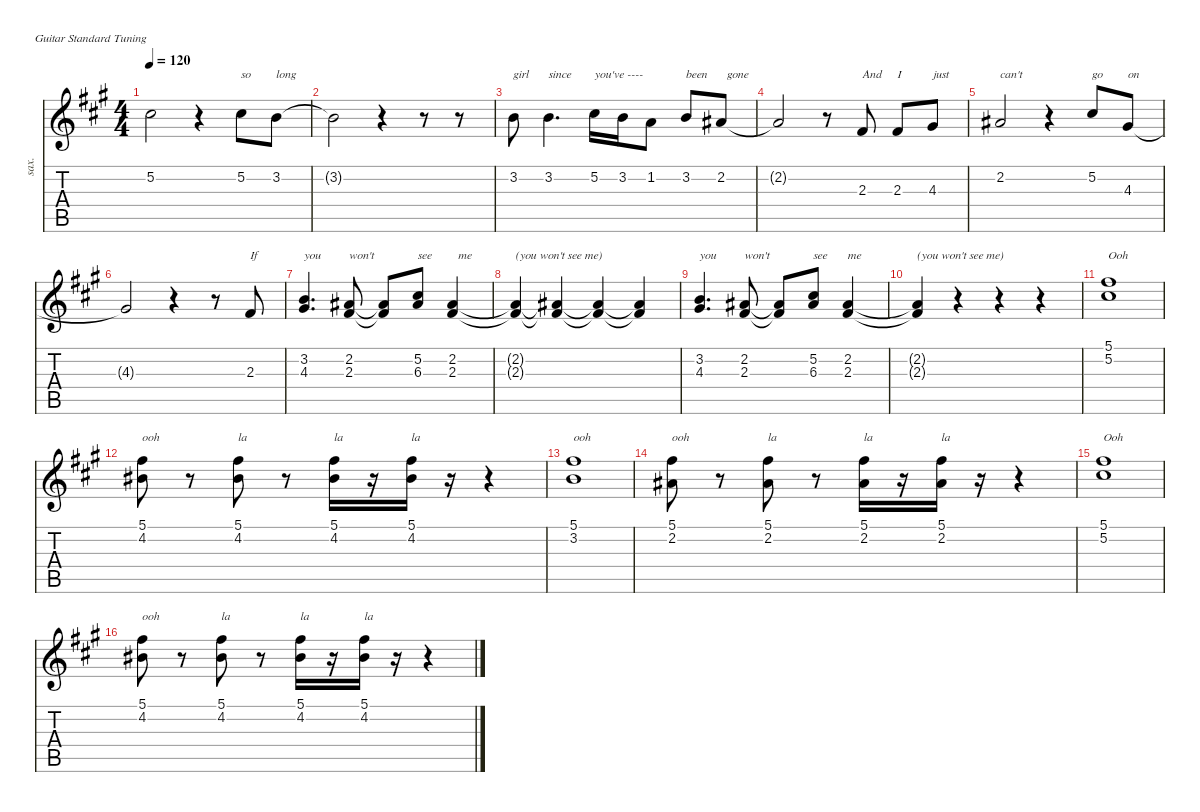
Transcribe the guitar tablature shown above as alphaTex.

\defaultSystemsLayout 4
\hideDynamics
\bracketExtendMode nobrackets
\otherSystemsTrackNameOrientation horizontal
\track ("Vocal - Paul" "sax.") {instrument altosax}
\staff {score tabs}
\tuning (E4 B3 G3 D3 A2 E2)
\displaytranspose 9
\ts (4 4)
\tempo 120
\clef g2
\ks a
5.2{t acc #}.2{dy f beam Down} r.4{beam Down} 5.2{acc #}.8{txt "so" dy fff beam Down} 3.2{acc forcenatural}.8{txt "long" beam Down} |
3.2{t acc forcenatural}.2{dy f beam Down} r.4{beam Down} r.8{beam Down} r.8{txt " " beam Down} |
3.2{acc forcenatural}.8{txt "girl" dy fff beam Down} 3.2{acc forcenatural}.4{d txt "since" beam Down} 5.2{acc #}.16{txt "you've ----" beam Down} 3.2{acc forcenatural}.16{beam Down} 1.2{acc forcenatural}.8{beam Down} 3.2{acc forcenatural}.8{txt "been" beam Up} 2.2{acc #}.8{txt "  gone" beam Up} |
2.2{t acc #}.2{dy f beam Up} r.8{beam Up} 2.3{acc #}.8{txt "And" dy fff beam Up} 2.3{acc #}.8{txt "I" beam Up} 4.3{acc #}.8{txt "just" beam Up} |
2.2{acc #}.2{txt "can't" beam Up} r.4{beam Up} 5.2{acc #}.8{txt "go" beam Up} 4.3{acc #}.8{txt "on" beam Up} |
4.3{t acc #}.2{dy f beam Up} r.4{beam Up} r.8{beam Up} 2.3{acc #}.8{txt "If" dy fff beam Up} |
(3.2{acc forcenatural} 4.3{acc #}).4{d txt "you" beam Up} (2.2{acc #} 2.3{acc #}).8{txt "won't" beam Up} (2.2{t acc #} 2.3{t acc #}).8{dy f beam Up} (5.2{acc #} 6.3{acc #}).8{txt "see" dy fff beam Up} (2.2{acc #} 2.3{acc #}).4{txt "  me" beam Up} |
(2.2{t acc #} 2.3{t acc #}).4{txt "(you won't see me)" dy f beam Up} (2.2{t acc #} 2.3{t acc #}).4{txt " " beam Up} (2.2{t acc #} 2.3{t acc #}).4{txt " " beam Up} (2.2{t acc #} 2.3{t acc #}).4{txt " " beam Up} |
(3.2{acc forcenatural} 4.3{acc #}).4{d txt "you" dy fff beam Up} (2.2{acc #} 2.3{acc #}).8{txt "won't" beam Up} (2.2{t acc #} 2.3{t acc #}).8{dy f beam Up} (5.2{acc #} 6.3{acc #}).8{txt "see" dy fff beam Up} (2.2{acc #} 2.3{acc #}).4{txt "me" beam Up} |
(2.2{t acc #} 2.3{t acc #}).4{txt "(you won't see me)" dy f beam Up} r.4{beam Up} r.4{beam Up} r.4{beam Up} |
(5.1{acc #} 5.2{acc #}).1{txt "Ooh" dy fff instrument choiraahs beam Down} |
(5.1{acc #} 4.2{acc #}).8{txt "ooh" dy f beam Down} r.8{beam Down} (5.1{acc #} 4.2{acc #}).8{txt "la" beam Down} r.8{beam Down} (5.1{acc #} 4.2{acc #}).16{txt "la" beam Down} r.16{beam Down} (5.1{acc #} 4.2{acc #}).16{txt "la" beam Down} r.16{beam Down} r.4{beam Down} |
(5.1{acc #} 3.2{acc forcenatural}).1{txt "ooh" beam Down} |
(5.1{acc #} 2.2{acc #}).8{txt "ooh" beam Down} r.8{beam Down} (5.1{acc #} 2.2{acc #}).8{txt "la" beam Down} r.8{beam Down} (5.1{acc #} 2.2{acc #}).16{txt "la" beam Down} r.16{beam Down} (5.1{acc #} 2.2{acc #}).16{txt "la" beam Down} r.16{beam Down} r.4{beam Down} |
(5.1{acc #} 5.2{acc #}).1{txt "Ooh" dy fff beam Down} |
(5.1{acc #} 4.2{acc #}).8{txt "ooh" dy f beam Down} r.8{beam Down} (5.1{acc #} 4.2{acc #}).8{txt "la" beam Down} r.8{beam Down} (5.1{acc #} 4.2{acc #}).16{txt "la" beam Down} r.16{beam Down} (5.1{acc #} 4.2{acc #}).16{txt "la" beam Down} r.16{beam Down} r.4{beam Down}
